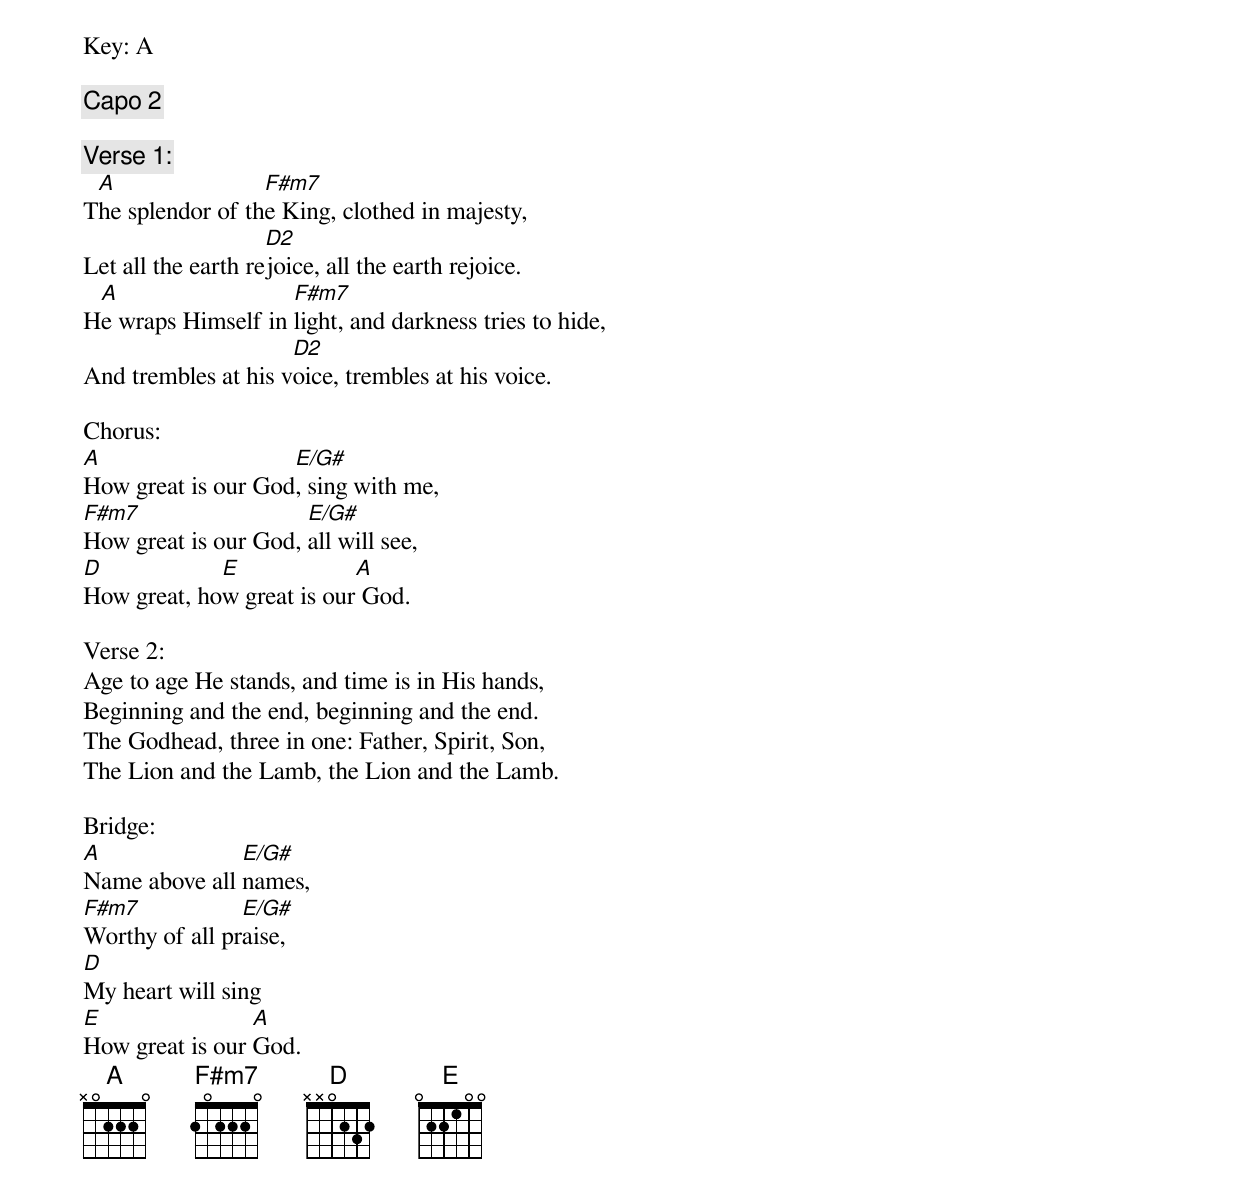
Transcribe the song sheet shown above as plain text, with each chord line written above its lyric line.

Key: A

Capo 2

Verse 1:
 A                F#m7
The splendor of the King, clothed in majesty,
                    D2
Let all the earth rejoice, all the earth rejoice.
 A                  F#m7
He wraps Himself in light, and darkness tries to hide,
                     D2
And trembles at his voice, trembles at his voice.

Chorus:
A                   E/G#
How great is our God, sing with me,
F#m7                  E/G#
How great is our God, all will see,
D            E             A
How great, how great is our God.

Verse 2:
Age to age He stands, and time is in His hands,
Beginning and the end, beginning and the end.
The Godhead, three in one: Father, Spirit, Son,
The Lion and the Lamb, the Lion and the Lamb.

Bridge:
A              E/G#
Name above all names,
F#m7            E/G#
Worthy of all praise,
D
My heart will sing
E                A
How great is our God.
